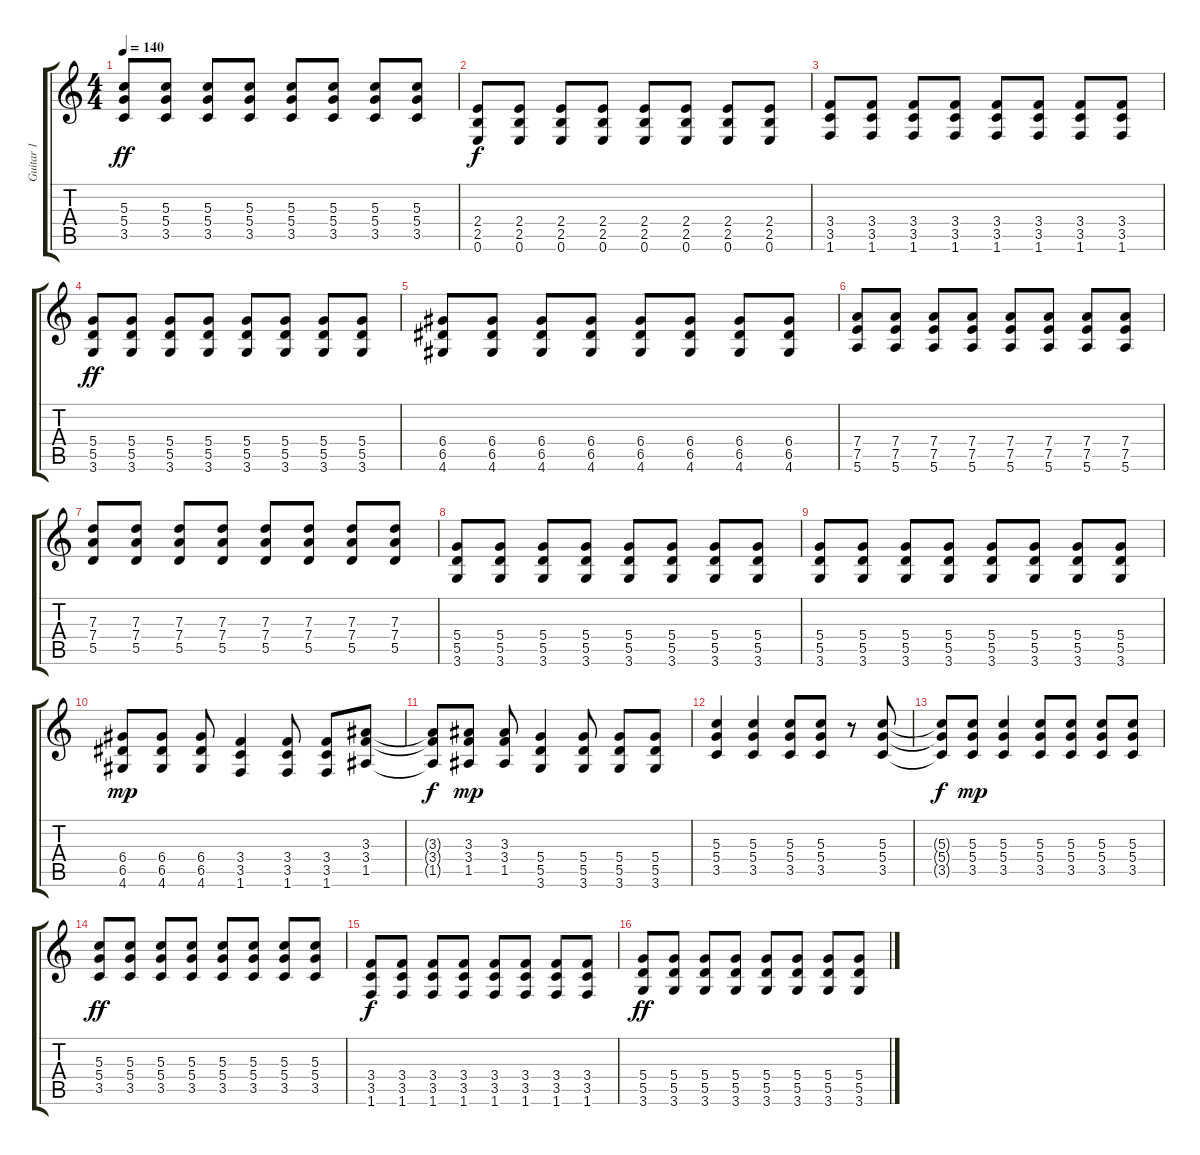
\track ("Guitar 1" "Guitar 1") {instrument distortionguitar}
\staff {score tabs}
\tuning (E4 B3 G3 D3 A2 E2) {hide}
\ts (4 4)
\tempo 140
\clef g2
\ks c
(5.3 5.4 3.5).8{dy ff} (5.3 5.4 3.5).8 (5.3 5.4 3.5).8 (5.3 5.4 3.5).8 (5.3 5.4 3.5).8 (5.3 5.4 3.5).8 (5.3 5.4 3.5).8 (5.3 5.4 3.5).8 |
(2.4 2.5 0.6).8{dy f} (2.4 2.5 0.6).8 (2.4 2.5 0.6).8 (2.4 2.5 0.6).8 (2.4 2.5 0.6).8 (2.4 2.5 0.6).8 (2.4 2.5 0.6).8 (2.4 2.5 0.6).8 |
(3.4 3.5 1.6).8 (3.4 3.5 1.6).8 (3.4 3.5 1.6).8 (3.4 3.5 1.6).8 (3.4 3.5 1.6).8 (3.4 3.5 1.6).8 (3.4 3.5 1.6).8 (3.4 3.5 1.6).8 |
(5.4 5.5 3.6).8{dy ff} (5.4 5.5 3.6).8 (5.4 5.5 3.6).8 (5.4 5.5 3.6).8 (5.4 5.5 3.6).8 (5.4 5.5 3.6).8 (5.4 5.5 3.6).8 (5.4 5.5 3.6).8 |
(6.4 6.5 4.6).8 (6.4 6.5 4.6).8 (6.4 6.5 4.6).8 (6.4 6.5 4.6).8 (6.4 6.5 4.6).8 (6.4 6.5 4.6).8 (6.4 6.5 4.6).8 (6.4 6.5 4.6).8 |
(7.4 7.5 5.6).8 (7.4 7.5 5.6).8 (7.4 7.5 5.6).8 (7.4 7.5 5.6).8 (7.4 7.5 5.6).8 (7.4 7.5 5.6).8 (7.4 7.5 5.6).8 (7.4 7.5 5.6).8 |
(7.3 7.4 5.5).8 (7.3 7.4 5.5).8 (7.3 7.4 5.5).8 (7.3 7.4 5.5).8 (7.3 7.4 5.5).8 (7.3 7.4 5.5).8 (7.3 7.4 5.5).8 (7.3 7.4 5.5).8 |
(5.4 5.5 3.6).8 (5.4 5.5 3.6).8 (5.4 5.5 3.6).8 (5.4 5.5 3.6).8 (5.4 5.5 3.6).8 (5.4 5.5 3.6).8 (5.4 5.5 3.6).8 (5.4 5.5 3.6).8 |
(5.4 5.5 3.6).8 (5.4 5.5 3.6).8 (5.4 5.5 3.6).8 (5.4 5.5 3.6).8 (5.4 5.5 3.6).8 (5.4 5.5 3.6).8 (5.4 5.5 3.6).8 (5.4 5.5 3.6).8 |
(6.4 6.5 4.6).8{dy mp} (6.4 6.5 4.6).8 (6.4 6.5 4.6).8 (3.4 3.5 1.6).4 (3.4 3.5 1.6).8 (3.4 3.5 1.6).8 (3.3 3.4 1.5).8 |
(3.3{t} 3.4{t} 1.5{t}).8{dy f} (3.3 3.4 1.5).8{dy mp} (3.3 3.4 1.5).8 (5.4 5.5 3.6).4 (5.4 5.5 3.6).8 (5.4 5.5 3.6).8 (5.4 5.5 3.6).8 |
(5.3 5.4 3.5).4 (5.3 5.4 3.5).4 (5.3 5.4 3.5).8 (5.3 5.4 3.5).8 r.8 (5.3 5.4 3.5).8 |
(5.3{t} 5.4{t} 3.5{t}).8{dy f} (5.3 5.4 3.5).8{dy mp} (5.3 5.4 3.5).4 (5.3 5.4 3.5).8 (5.3 5.4 3.5).8 (5.3 5.4 3.5).8 (5.3 5.4 3.5).8 |
(5.3 5.4 3.5).8{dy ff} (5.3 5.4 3.5).8 (5.3 5.4 3.5).8 (5.3 5.4 3.5).8 (5.3 5.4 3.5).8 (5.3 5.4 3.5).8 (5.3 5.4 3.5).8 (5.3 5.4 3.5).8 |
(3.4 3.5 1.6).8{dy f} (3.4 3.5 1.6).8 (3.4 3.5 1.6).8 (3.4 3.5 1.6).8 (3.4 3.5 1.6).8 (3.4 3.5 1.6).8 (3.4 3.5 1.6).8 (3.4 3.5 1.6).8 |
(5.4 5.5 3.6).8{dy ff} (5.4 5.5 3.6).8 (5.4 5.5 3.6).8 (5.4 5.5 3.6).8 (5.4 5.5 3.6).8 (5.4 5.5 3.6).8 (5.4 5.5 3.6).8 (5.4 5.5 3.6).8
